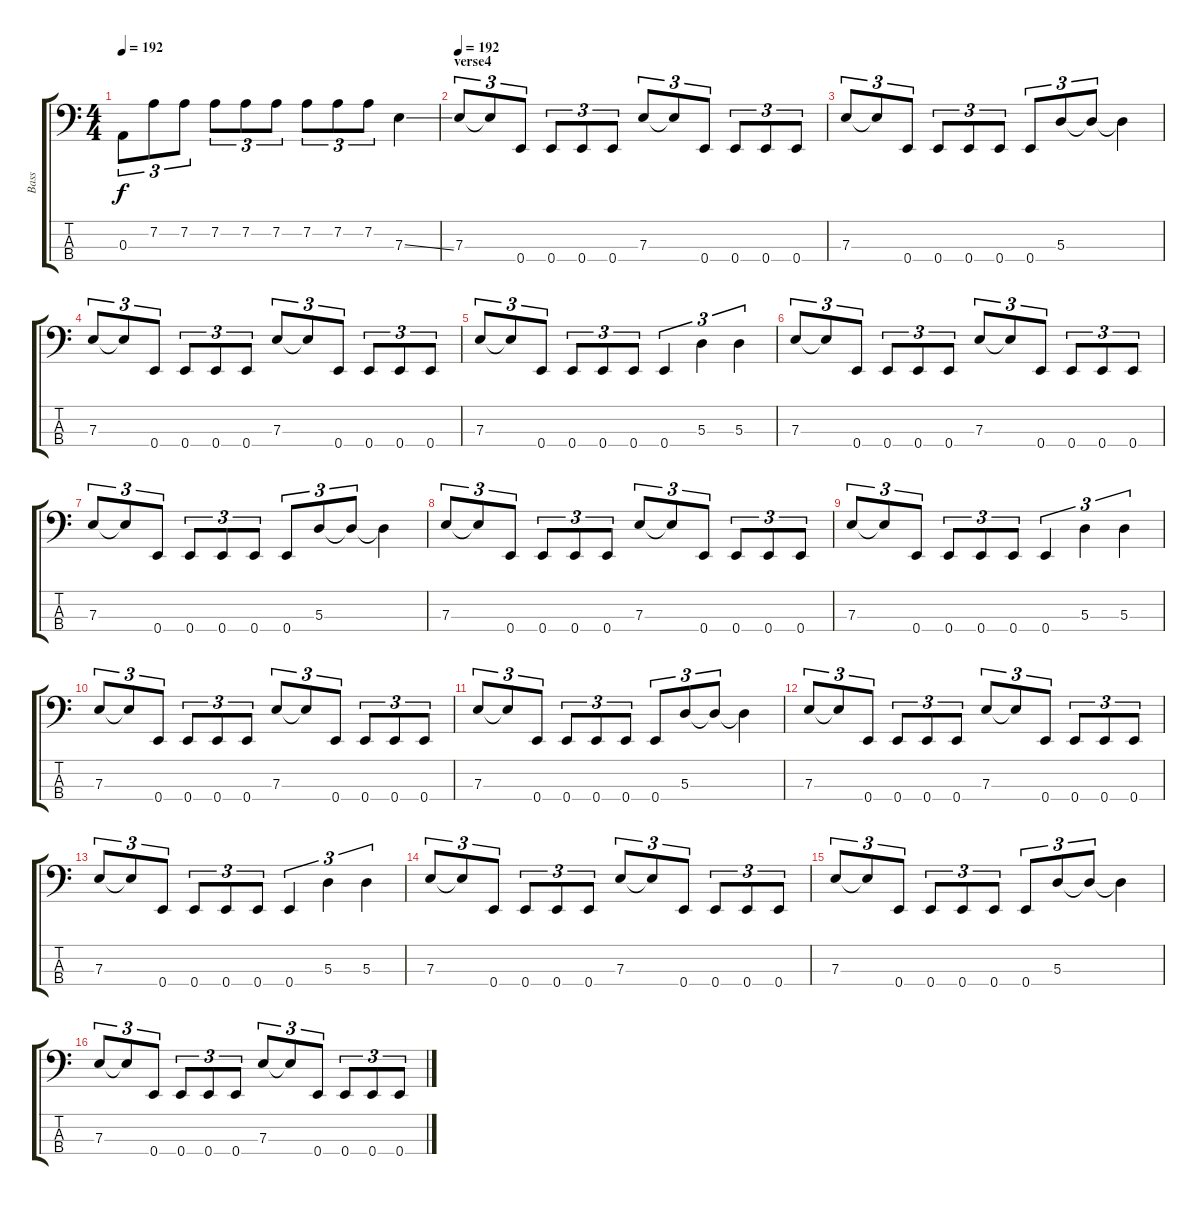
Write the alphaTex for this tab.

\track ("Bass" "Bass") {instrument electricbasspick}
\staff {score tabs}
\tuning (G2 D2 A1 E1) {hide}
\ts (4 4)
\tempo 192
\clef f4
\ks c
0.3.8{tu (3 2) dy f} 7.2.8{tu (3 2)} 7.2.8{tu (3 2)} 7.2.8{tu (3 2)} 7.2.8{tu (3 2)} 7.2.8{tu (3 2)} 7.2.8{tu (3 2)} 7.2.8{tu (3 2)} 7.2.8{tu (3 2)} 7.3{ss}.4 |
\section ("" "verse4")
\tempo 192
7.3.8{tu (3 2)} 7.3{t}.8{tu (3 2)} 0.4.8{tu (3 2)} 0.4.8{tu (3 2)} 0.4.8{tu (3 2)} 0.4.8{tu (3 2)} 7.3.8{tu (3 2)} 7.3{t}.8{tu (3 2)} 0.4.8{tu (3 2)} 0.4.8{tu (3 2)} 0.4.8{tu (3 2)} 0.4.8{tu (3 2)} |
7.3.8{tu (3 2)} 7.3{t}.8{tu (3 2)} 0.4.8{tu (3 2)} 0.4.8{tu (3 2)} 0.4.8{tu (3 2)} 0.4.8{tu (3 2)} 0.4.8{tu (3 2)} 5.3.8{tu (3 2)} 5.3{t}.8{tu (3 2)} 5.3{t}.4 |
7.3.8{tu (3 2)} 7.3{t}.8{tu (3 2)} 0.4.8{tu (3 2)} 0.4.8{tu (3 2)} 0.4.8{tu (3 2)} 0.4.8{tu (3 2)} 7.3.8{tu (3 2)} 7.3{t}.8{tu (3 2)} 0.4.8{tu (3 2)} 0.4.8{tu (3 2)} 0.4.8{tu (3 2)} 0.4.8{tu (3 2)} |
7.3.8{tu (3 2)} 7.3{t}.8{tu (3 2)} 0.4.8{tu (3 2)} 0.4.8{tu (3 2)} 0.4.8{tu (3 2)} 0.4.8{tu (3 2)} 0.4.4{tu (3 2)} 5.3.4{tu (3 2)} 5.3.4{tu (3 2)} |
7.3.8{tu (3 2)} 7.3{t}.8{tu (3 2)} 0.4.8{tu (3 2)} 0.4.8{tu (3 2)} 0.4.8{tu (3 2)} 0.4.8{tu (3 2)} 7.3.8{tu (3 2)} 7.3{t}.8{tu (3 2)} 0.4.8{tu (3 2)} 0.4.8{tu (3 2)} 0.4.8{tu (3 2)} 0.4.8{tu (3 2)} |
7.3.8{tu (3 2)} 7.3{t}.8{tu (3 2)} 0.4.8{tu (3 2)} 0.4.8{tu (3 2)} 0.4.8{tu (3 2)} 0.4.8{tu (3 2)} 0.4.8{tu (3 2)} 5.3.8{tu (3 2)} 5.3{t}.8{tu (3 2)} 5.3{t}.4 |
7.3.8{tu (3 2)} 7.3{t}.8{tu (3 2)} 0.4.8{tu (3 2)} 0.4.8{tu (3 2)} 0.4.8{tu (3 2)} 0.4.8{tu (3 2)} 7.3.8{tu (3 2)} 7.3{t}.8{tu (3 2)} 0.4.8{tu (3 2)} 0.4.8{tu (3 2)} 0.4.8{tu (3 2)} 0.4.8{tu (3 2)} |
7.3.8{tu (3 2)} 7.3{t}.8{tu (3 2)} 0.4.8{tu (3 2)} 0.4.8{tu (3 2)} 0.4.8{tu (3 2)} 0.4.8{tu (3 2)} 0.4.4{tu (3 2)} 5.3.4{tu (3 2)} 5.3.4{tu (3 2)} |
7.3.8{tu (3 2)} 7.3{t}.8{tu (3 2)} 0.4.8{tu (3 2)} 0.4.8{tu (3 2)} 0.4.8{tu (3 2)} 0.4.8{tu (3 2)} 7.3.8{tu (3 2)} 7.3{t}.8{tu (3 2)} 0.4.8{tu (3 2)} 0.4.8{tu (3 2)} 0.4.8{tu (3 2)} 0.4.8{tu (3 2)} |
7.3.8{tu (3 2)} 7.3{t}.8{tu (3 2)} 0.4.8{tu (3 2)} 0.4.8{tu (3 2)} 0.4.8{tu (3 2)} 0.4.8{tu (3 2)} 0.4.8{tu (3 2)} 5.3.8{tu (3 2)} 5.3{t}.8{tu (3 2)} 5.3{t}.4 |
7.3.8{tu (3 2)} 7.3{t}.8{tu (3 2)} 0.4.8{tu (3 2)} 0.4.8{tu (3 2)} 0.4.8{tu (3 2)} 0.4.8{tu (3 2)} 7.3.8{tu (3 2)} 7.3{t}.8{tu (3 2)} 0.4.8{tu (3 2)} 0.4.8{tu (3 2)} 0.4.8{tu (3 2)} 0.4.8{tu (3 2)} |
7.3.8{tu (3 2)} 7.3{t}.8{tu (3 2)} 0.4.8{tu (3 2)} 0.4.8{tu (3 2)} 0.4.8{tu (3 2)} 0.4.8{tu (3 2)} 0.4.4{tu (3 2)} 5.3.4{tu (3 2)} 5.3.4{tu (3 2)} |
7.3.8{tu (3 2)} 7.3{t}.8{tu (3 2)} 0.4.8{tu (3 2)} 0.4.8{tu (3 2)} 0.4.8{tu (3 2)} 0.4.8{tu (3 2)} 7.3.8{tu (3 2)} 7.3{t}.8{tu (3 2)} 0.4.8{tu (3 2)} 0.4.8{tu (3 2)} 0.4.8{tu (3 2)} 0.4.8{tu (3 2)} |
7.3.8{tu (3 2)} 7.3{t}.8{tu (3 2)} 0.4.8{tu (3 2)} 0.4.8{tu (3 2)} 0.4.8{tu (3 2)} 0.4.8{tu (3 2)} 0.4.8{tu (3 2)} 5.3.8{tu (3 2)} 5.3{t}.8{tu (3 2)} 5.3{t}.4 |
7.3.8{tu (3 2)} 7.3{t}.8{tu (3 2)} 0.4.8{tu (3 2)} 0.4.8{tu (3 2)} 0.4.8{tu (3 2)} 0.4.8{tu (3 2)} 7.3.8{tu (3 2)} 7.3{t}.8{tu (3 2)} 0.4.8{tu (3 2)} 0.4.8{tu (3 2)} 0.4.8{tu (3 2)} 0.4.8{tu (3 2)}
